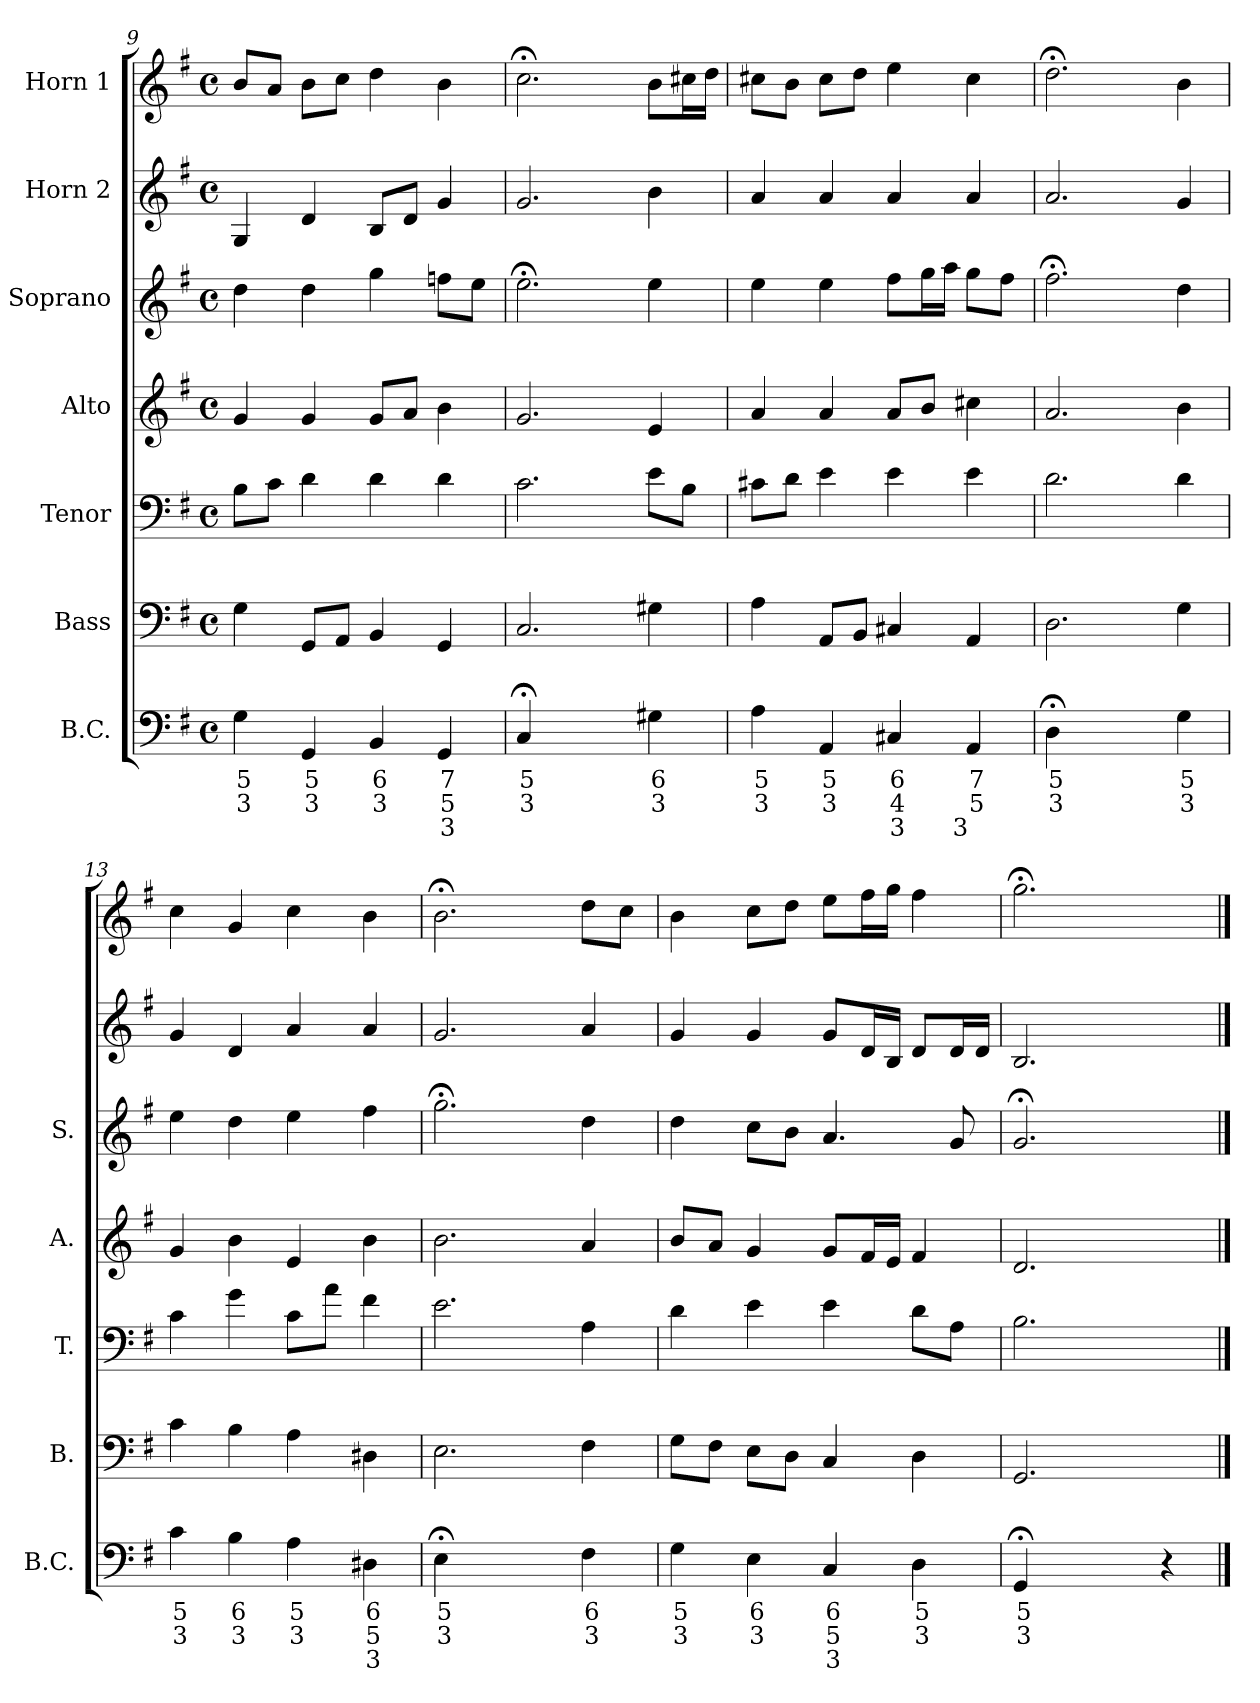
**kern	**text	**text	**text	**kern	**kern	**kern	**kern	**kern	**kern
*part7	*part7	*part7	*part7	*part6	*part5	*part4	*part3	*part2	*part1
*staff7	*staff7	*staff7	*staff7	*staff6	*staff5	*staff4	*staff3	*staff2	*staff1
*I"B.C.	*	*	*	*I"Bass	*I"Tenor	*I"Alto	*I"Soprano	*I"Horn 2	*I"Horn 1
*I'B.C.	*	*	*	*I'B.	*I'T.	*I'A.	*I'S.	*	*
*clefF4	*	*	*	*clefF4	*clefF4	*clefG2	*clefG2	*clefG2	*clefG2
*k[f#]	*	*	*	*k[f#]	*k[f#]	*k[f#]	*k[f#]	*k[f#]	*k[f#]
*G:	*	*	*	*G:	*G:	*G:	*G:	*G:	*G:
*M4/4	*	*	*	*M4/4	*M4/4	*M4/4	*M4/4	*M4/4	*M4/4
*met(c)	*	*	*	*met(c)	*met(c)	*met(c)	*met(c)	*met(c)	*met(c)
=9	=9	=9	=9	=9	=9	=9	=9	=9	=9
4Gi	5	3	.	4G\	8B\L	4g/	4dd\	4G/	8b/L
.	.	.	.	.	8c\J	.	.	.	8a/J
4GGi	5	3	.	8GG/L	4d\	4g/	4dd\	4d/	8b\L
.	.	.	.	8AA/J	.	.	.	.	8cc\J
4BBi	6	3	.	4BB/	4d\	8g/L	4gg\	8B/L	4dd\
.	.	.	.	.	.	8a/J	.	8d/J	.
4GGi	7	5	3	4GG/	4d\	4b\	8ffn\L	4g/	4b\
.	.	.	.	.	.	.	8ee\J	.	.
=10	=10	=10	=10	=10	=10	=10	=10	=10	=10
4C;<i	5	3	.	2.C/	2.c\	2.g/	2.ee;<\	2.g/	2.cc;<\
2ryy	.	.	.	.	.	.	.	.	.
4G#Xi	6	3	.	4G#X\	8e\L	4e/	4ee\	4b\	8b\L
.	.	.	.	.	8B\J	.	.	.	16cc#X\L
.	.	.	.	.	.	.	.	.	16dd\JJ
=11	=11	=11	=11	=11	=11	=11	=11	=11	=11
4Ai	5	3	.	4A\	8c#X\L	4a/	4ee\	4a/	8cc#X\L
.	.	.	.	.	8d\J	.	.	.	8b\J
4AAi	5	3	.	8AA/L	4e\	4a/	4ee\	4a/	8cc#\L
.	.	.	.	8BB/J	.	.	.	.	8dd\J
4C#Xi	6	4	3	4C#X/	4e\	8a/L	8ff#\L	4a/	4ee\
.	.	.	.	.	.	8b/J	16gg\L	.	.
.	.	.	.	.	.	.	16aa\JJ	.	.
4AAi	7	5	3	4AA/	4e\	4cc#X\	8gg\L	4a/	4cc#\
.	.	.	.	.	.	.	8ff#\J	.	.
!!LO:LB:g=z
=12	=12	=12	=12	=12	=12	=12	=12	=12	=12
4D;<i	5	3	.	2.D\	2.d\	2.a/	2.ff#;<\	2.a/	2.dd;<\
2ryy	.	.	.	.	.	.	.	.	.
4Gi	5	3	.	4G\	4d\	4b\	4dd\	4g/	4b\
=13	=13	=13	=13	=13	=13	=13	=13	=13	=13
4ci	5	3	.	4c\	4c\	4g/	4ee\	4g/	4cc\
4Bi	6	3	.	4B\	4g\	4b\	4dd\	4d/	4g/
4Ai	5	3	.	4A\	8c\L	4e/	4ee\	4a/	4cc\
.	.	.	.	.	8a\J	.	.	.	.
4D#Xi	6	5	3	4D#X\	4f#\	4b\	4ff#\	4a/	4b\
=14	=14	=14	=14	=14	=14	=14	=14	=14	=14
4E;<i	5	3	.	2.E\	2.e\	2.b\	2.gg;<\	2.g/	2.b;<\
2ryy	.	.	.	.	.	.	.	.	.
4F#i	6	3	.	4F#\	4A\	4a/	4dd\	4a/	8dd\L
.	.	.	.	.	.	.	.	.	8cc\J
=15	=15	=15	=15	=15	=15	=15	=15	=15	=15
4Gi	5	3	.	8G\L	4d\	8b/L	4dd\	4g/	4b\
.	.	.	.	8F#\J	.	8a/J	.	.	.
4Ei	6	3	.	8E\L	4e\	4g/	8cc\L	4g/	8cc\L
.	.	.	.	8D\J	.	.	8b\J	.	8dd\J
4Ci	6	5	3	4C/	4e\	8g/L	4.a/	8g/L	8ee\L
.	.	.	.	.	.	16f#/L	.	16d/L	16ff#\L
.	.	.	.	.	.	16e/JJ	.	16B/JJ	16gg\JJ
4Di	5	3	.	4D\	8d\L	4f#/	.	8d/L	4ff#\
.	.	.	.	.	8A\J	.	8g/	16d/L	.
.	.	.	.	.	.	.	.	16d/JJ	.
=16	=16	=16	=16	=16	=16	=16	=16	=16	=16
4GG;<i	5	3	.	2.GG/	2.B\	2.d/	2.g;</	2.B/	2.gg;<\
2ryy	.	.	.	.	.	.	.	.	.
4r	.	.	.	4ryy	4ryy	4ryy	4ryy	4ryy	4ryy
==	==	==	==	==	==	==	==	==	==
*-	*-	*-	*-	*-	*-	*-	*-	*-	*-
